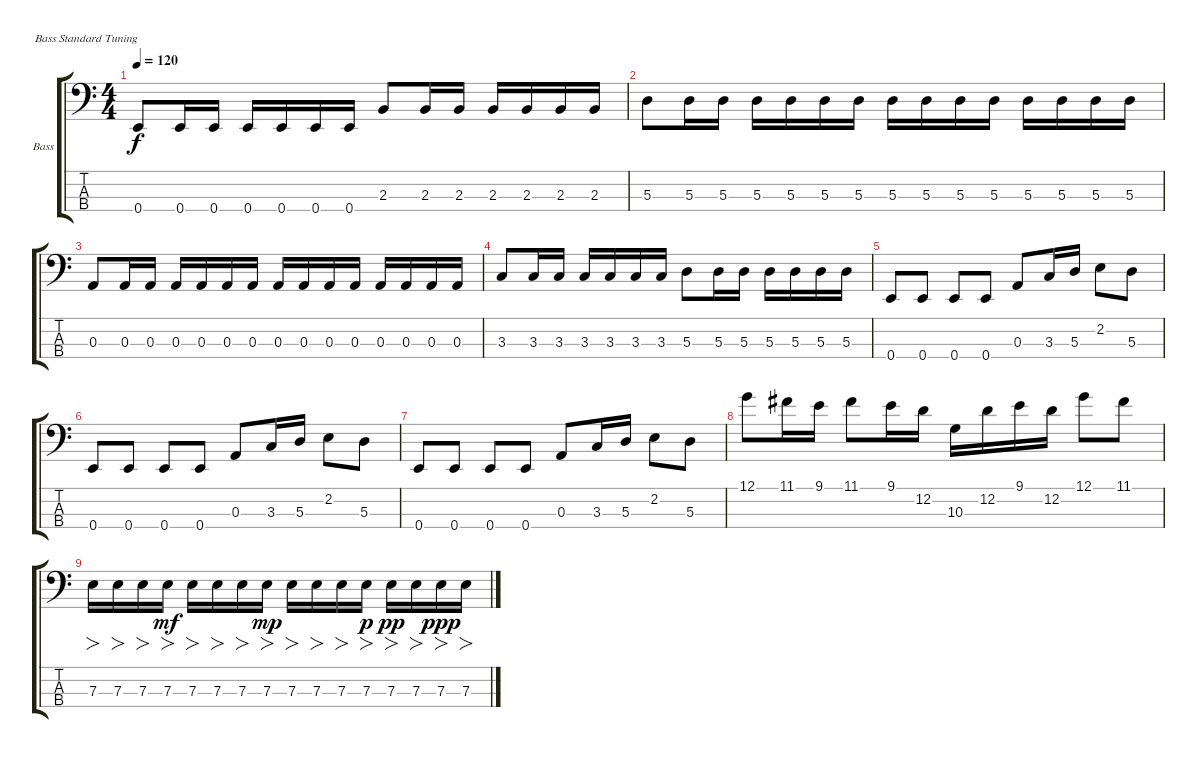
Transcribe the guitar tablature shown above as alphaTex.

\defaultSystemsLayout 4
\bracketExtendMode groupsimilarinstruments
\firstSystemTrackNameOrientation horizontal
\otherSystemsTrackNameOrientation horizontal
\track ("Electric Bass" "Bass") {instrument electricbassfinger}
\staff {score tabs}
\tuning (G2 D2 A1 E1)
\ts (4 4)
\tempo 120
\clef f4
\ks c
0.4.8{dy f} 0.4.16 0.4.16 0.4.16 0.4.16 0.4.16 0.4.16 2.3.8 2.3.16 2.3.16 2.3.16 2.3.16 2.3.16 2.3.16 |
5.3.8 5.3.16 5.3.16 5.3.16 5.3.16 5.3.16 5.3.16 5.3.16 5.3.16 5.3.16 5.3.16 5.3.16 5.3.16 5.3.16 5.3.16 |
0.3.8 0.3.16 0.3.16 0.3.16 0.3.16 0.3.16 0.3.16 0.3.16 0.3.16 0.3.16 0.3.16 0.3.16 0.3.16 0.3.16 0.3.16 |
3.3.8 3.3.16 3.3.16 3.3.16 3.3.16 3.3.16 3.3.16 5.3.8 5.3.16 5.3.16 5.3.16 5.3.16 5.3.16 5.3.16 |
0.4.8 0.4.8 0.4.8 0.4.8 0.3.8 3.3.16 5.3.16 2.2.8 5.3.8 |
0.4.8 0.4.8 0.4.8 0.4.8 0.3.8 3.3.16 5.3.16 2.2.8 5.3.8 |
0.4.8 0.4.8 0.4.8 0.4.8 0.3.8 3.3.16 5.3.16 2.2.8 5.3.8 |
12.1.8 11.1.16 9.1.16 11.1.8 9.1.16 12.2.16 10.3.16 12.2.16 9.1.16 12.2.16 12.1.8 11.1.8 |
7.3.16{fo} 7.3.16{fo} 7.3.16{fo} 7.3.16{fo dy mf} 7.3.16{fo} 7.3.16{fo} 7.3.16{fo} 7.3.16{fo dy mp} 7.3.16{fo} 7.3.16{fo} 7.3.16{fo} 7.3.16{fo dy p} 7.3.16{fo dy pp} 7.3.16{fo} 7.3.16{fo dy ppp} 7.3.16{fo}
